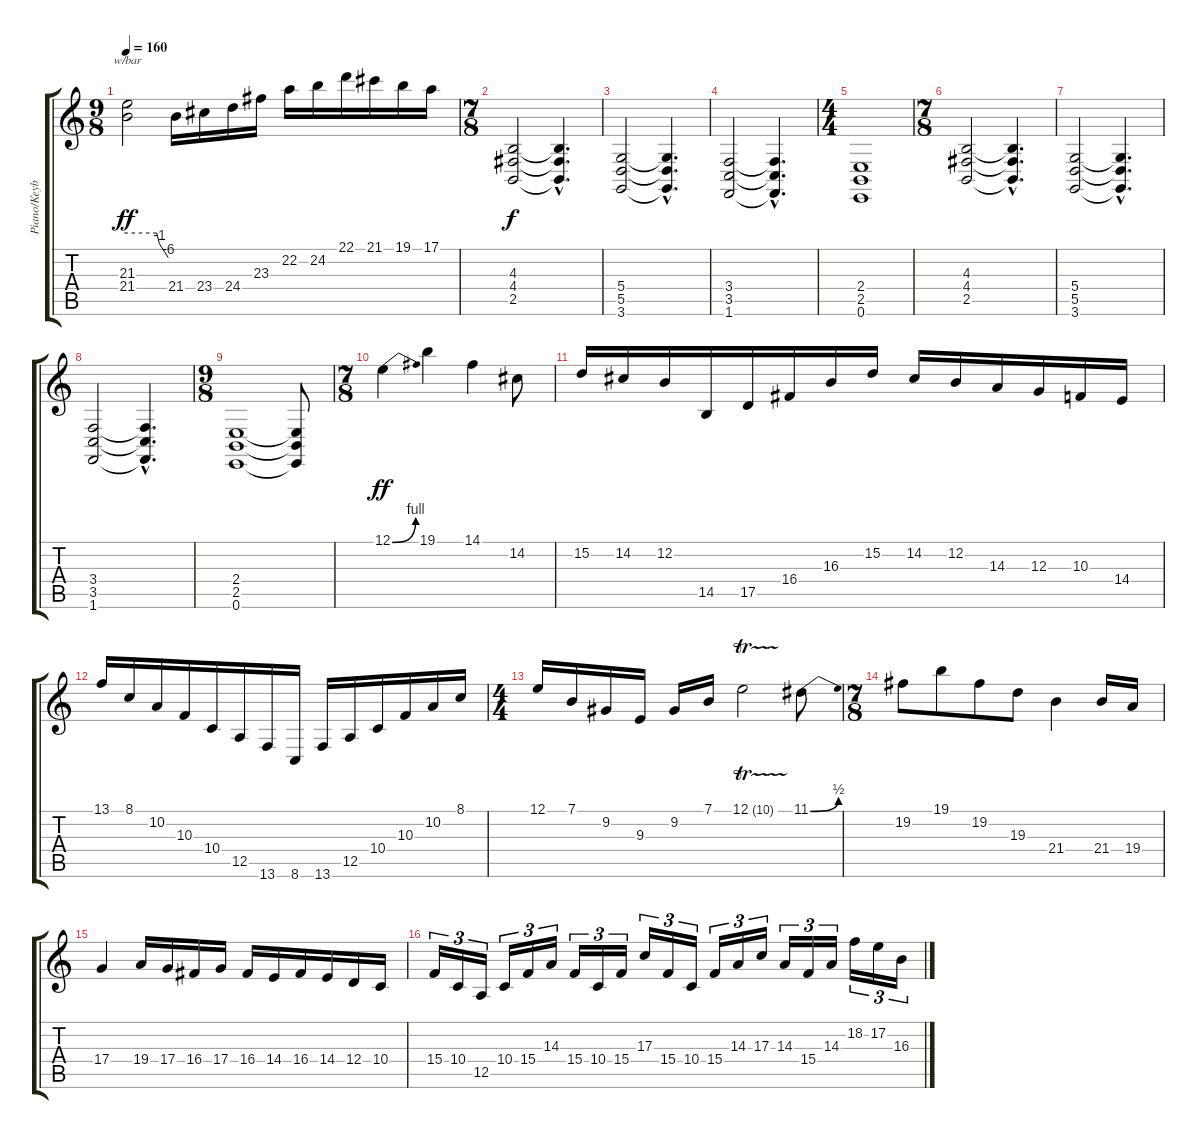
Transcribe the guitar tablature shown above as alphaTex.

\track ("Piano/Keyboards (Solos)" "Piano/Keyb") {instrument brightacousticpiano}
\staff {score tabs}
\tuning (E4 B3 G3 D3 A2 E2) {hide}
\ts (9 8)
\tempo 160
\clef g2
\ks c
(21.3 21.4).2{tbe (custom default 0 0 43 0 47 -4 60 -24) dy ff} 21.4.16 23.4.16 24.4.16 23.3.16 22.2.16 24.2.16 22.1.16 21.1.16 19.1.16 17.1.16 |
\ts (7 8)
(4.3 4.4 2.5).2{dy f volume 13 instrument distortionguitar} (4.3{hac t} 4.4{hac t} 2.5{hac t}).4{d} |
(5.4 5.5 3.6).2 (5.4{hac t} 5.5{hac t} 3.6{hac t}).4{d} |
(3.4 3.5 1.6).2 (3.4{hac t} 3.5{hac t} 1.6{hac t}).4{d} |
\ts (4 4)
(2.4 2.5 0.6).1 |
\ts (7 8)
(4.3 4.4 2.5).2{volume 13 instrument distortionguitar} (4.3{hac t} 4.4{hac t} 2.5{hac t}).4{d} |
(5.4 5.5 3.6).2 (5.4{hac t} 5.5{hac t} 3.6{hac t}).4{d} |
(3.4 3.5 1.6).2 (3.4{hac t} 3.5{hac t} 1.6{hac t}).4{d} |
\ts (9 8)
(2.4 2.5 0.6).1 (2.4{t} 2.5{t} 0.6{t}).8 |
\ts (7 8)
12.1{be (bend 0 0 60 4)}.4{dy ff volume 16 instrument lead2sawtooth} 19.1.4 14.1.4 14.2.8 |
15.2.16 14.2.16 12.2.16 14.5.16 17.5.16 16.4.16 16.3.16 15.2.16 14.2.16 12.2.16 14.3.16 12.3.16 10.3.16 14.4.16 |
13.1.16 8.1.16 10.2.16 10.3.16 10.4.16 12.5.16 13.6.16 8.6.16 13.6.16 12.5.16 10.4.16 10.3.16 10.2.16 8.1.16 |
\ts (4 4)
12.1.16 7.1.16 9.2.16 9.3.16 9.2.16 7.1.16 12.1{tr (10 16)}.2 11.1{be (bend 0 0 60 2)}.8 |
\ts (7 8)
19.2.8 19.1.8 19.2.8 19.3.8 21.4.4 21.4.16 19.4.16 |
17.4.4 19.4.16 17.4.16 16.4.16 17.4.16 16.4.16 14.4.16 16.4.16 14.4.16 12.4.16 10.4.16 |
15.4.16{tu (3 2)} 10.4.16{tu (3 2)} 12.5.16{tu (3 2)} 10.4.16{tu (3 2)} 15.4.16{tu (3 2)} 14.3.16{tu (3 2)} 15.4.16{tu (3 2)} 10.4.16{tu (3 2)} 15.4.16{tu (3 2)} 17.3.16{tu (3 2)} 15.4.16{tu (3 2)} 10.4.16{tu (3 2)} 15.4.16{tu (3 2)} 14.3.16{tu (3 2)} 17.3.16{tu (3 2)} 14.3.16{tu (3 2)} 15.4.16{tu (3 2)} 14.3.16{tu (3 2)} 18.2.16{tu (3 2)} 17.2.16{tu (3 2)} 16.3.16{tu (3 2)}
